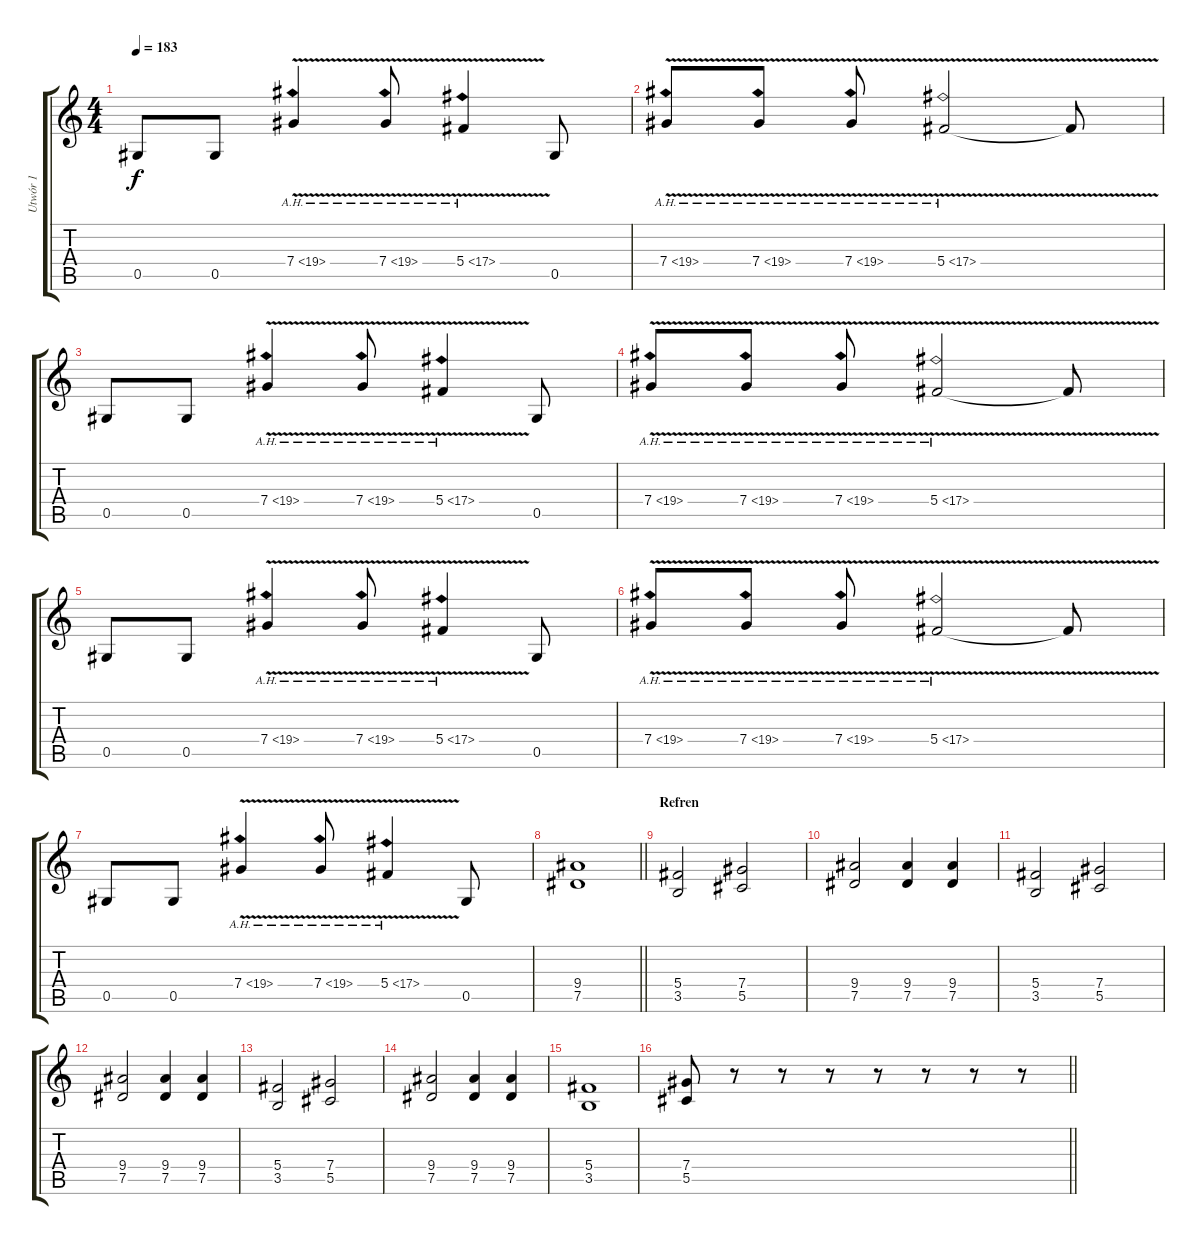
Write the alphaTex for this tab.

\track ("Utwór 1" "Utwór 1") {instrument distortionguitar}
\staff {score tabs}
\tuning (Eb4 Bb3 Gb3 Db3 Ab2 Eb2) {hide}
\ts (4 4)
\tempo 183
\clef g2
\ks c
0.5.8{dy f} 0.5.8 7.4{ah 12 v}.4 7.4{ah 12 v}.8 5.4{ah 12 v}.4 0.5.8 |
7.4{ah 12 v}.8 7.4{ah 12 v}.8 7.4{ah 12 v}.8 5.4{ah 12 v}.2 5.4{t}.8 |
0.5.8 0.5.8 7.4{ah 12 v}.4 7.4{ah 12 v}.8 5.4{ah 12 v}.4 0.5.8 |
7.4{ah 12 v}.8 7.4{ah 12 v}.8 7.4{ah 12 v}.8 5.4{ah 12 v}.2 5.4{t}.8 |
0.5.8 0.5.8 7.4{ah 12 v}.4 7.4{ah 12 v}.8 5.4{ah 12 v}.4 0.5.8 |
7.4{ah 12 v}.8 7.4{ah 12 v}.8 7.4{ah 12 v}.8 5.4{ah 12 v}.2 5.4{t}.8 |
0.5.8 0.5.8 7.4{ah 12 v}.4 7.4{ah 12 v}.8 5.4{ah 12 v}.4 0.5.8 |
\barLineRight lightlight
(9.4 7.5).1 |
\section ("" "Refren")
(5.4 3.5).2 (7.4 5.5).2 |
(9.4 7.5).2 (9.4 7.5).4 (9.4 7.5).4 |
(5.4 3.5).2 (7.4 5.5).2 |
(9.4 7.5).2 (9.4 7.5).4 (9.4 7.5).4 |
(5.4 3.5).2 (7.4 5.5).2 |
(9.4 7.5).2 (9.4 7.5).4 (9.4 7.5).4 |
(5.4 3.5).1 |
\barLineRight lightlight
(7.4 5.5).8 r.8 r.8 r.8 r.8 r.8 r.8 r.8
